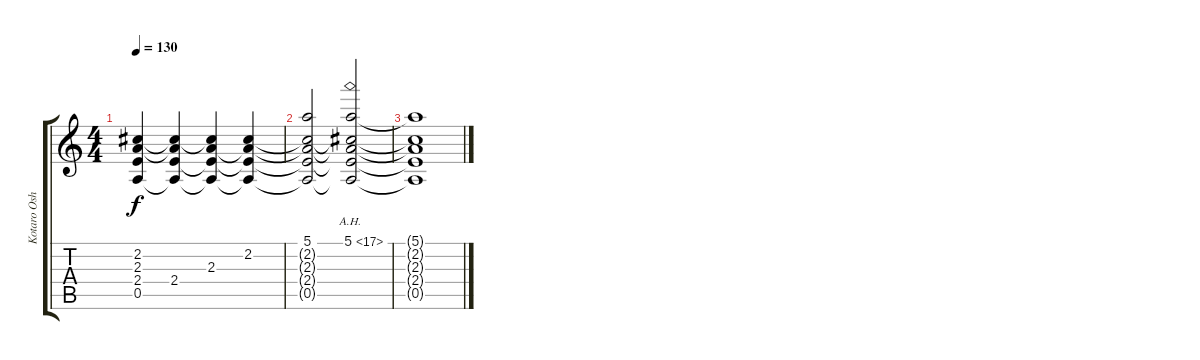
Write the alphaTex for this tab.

\track ("Kotaro Oshio" "Kotaro Osh") {instrument acousticguitarnylon}
\staff {score tabs}
\tuning (E4 B3 G3 D3 A2 E2) {hide}
\ts (4 4)
\tempo 130
\clef g2
\ks c
(2.2 2.3 2.4 0.5).4{dy f} (2.2{t} 2.3{t} 2.4 0.5{t}).4 (2.2{t} 2.3 2.4{t} 0.5{t}).4 (2.2 2.3{t} 2.4{t} 0.5{t}).4 |
(5.1 2.2{t} 2.3{t} 2.4{t} 0.5{t}).2 (5.1{ah 12} 2.2{t} 2.3{t} 2.4{t} 0.5{t}).2 |
(5.1{t} 2.2{t} 2.3{t} 2.4{t} 0.5{t}).1
